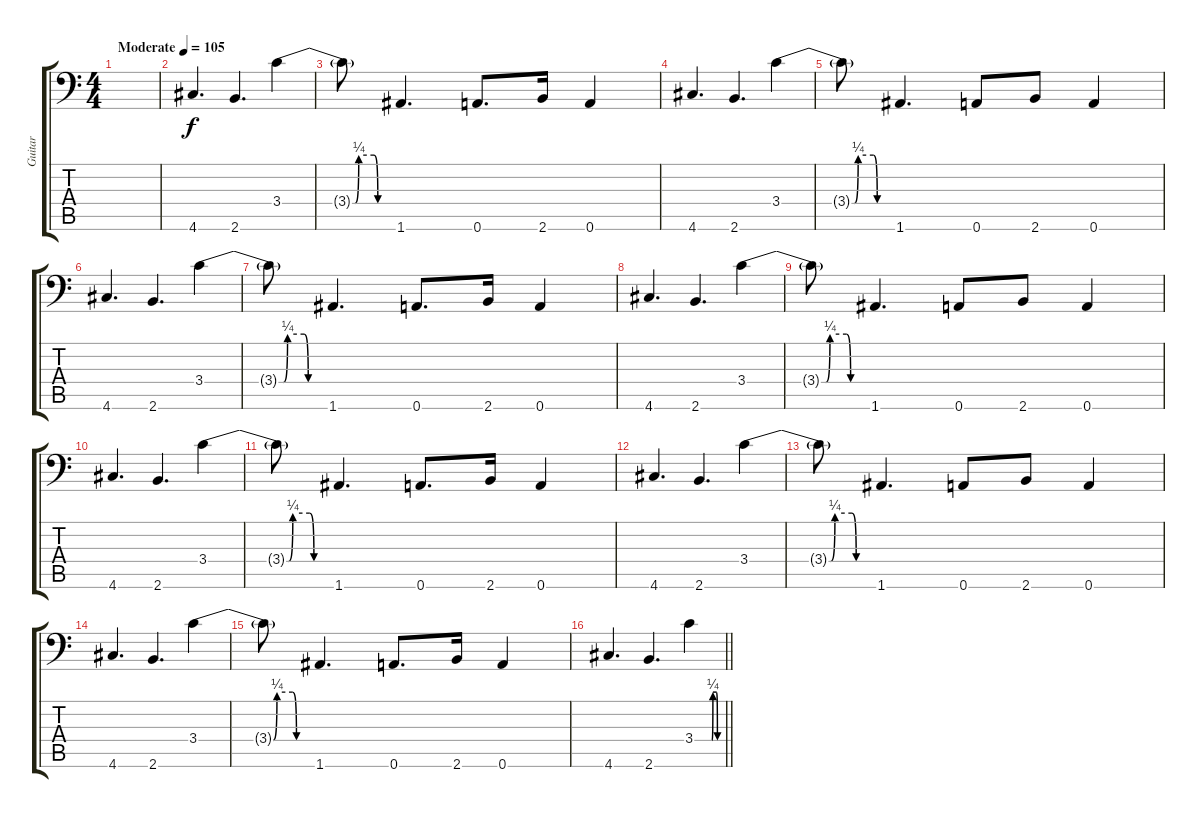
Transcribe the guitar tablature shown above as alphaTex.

\track ("Guitar" "Guitar") {instrument distortionguitar}
\staff {score tabs}
\tuning (B3 Gb3 D3 A2 E2 A1) {hide}
\ts (4 4)
\tempo (105 "Moderate")
\clef f4
\ks c
|
4.6.4{d} 2.6.4{d} 3.4{be (custom 0 0 38 0 40 1 48 1 50 0 60 0)}.4 |
3.4{t}.8 1.6.4{d} 0.6.8{d} 2.6.16 0.6.4 |
4.6.4{d} 2.6.4{d} 3.4{be (custom 0 0 38 0 40 1 48 1 50 0 60 0)}.4 |
3.4{t}.8 1.6.4{d} 0.6.8 2.6.8 0.6.4 |
4.6.4{d} 2.6.4{d} 3.4{be (custom 0 0 38 0 40 1 48 1 50 0 60 0)}.4 |
3.4{t}.8 1.6.4{d} 0.6.8{d} 2.6.16 0.6.4 |
4.6.4{d} 2.6.4{d} 3.4{be (custom 0 0 38 0 40 1 48 1 50 0 60 0)}.4 |
3.4{t}.8 1.6.4{d} 0.6.8 2.6.8 0.6.4 |
4.6.4{d} 2.6.4{d} 3.4{be (custom 0 0 38 0 40 1 48 1 50 0 60 0)}.4 |
3.4{t}.8 1.6.4{d} 0.6.8{d} 2.6.16 0.6.4 |
4.6.4{d} 2.6.4{d} 3.4{be (custom 0 0 38 0 40 1 48 1 50 0 60 0)}.4 |
3.4{t}.8 1.6.4{d} 0.6.8 2.6.8 0.6.4 |
4.6.4{d} 2.6.4{d} 3.4{be (custom 0 0 38 0 40 1 48 1 50 0 60 0)}.4 |
3.4{t}.8 1.6.4{d} 0.6.8{d} 2.6.16 0.6.4 |
\barLineRight lightlight
4.6.4{d} 2.6.4{d} 3.4{be (custom 0 0 38 0 40 1 48 1 50 0 60 0)}.4
